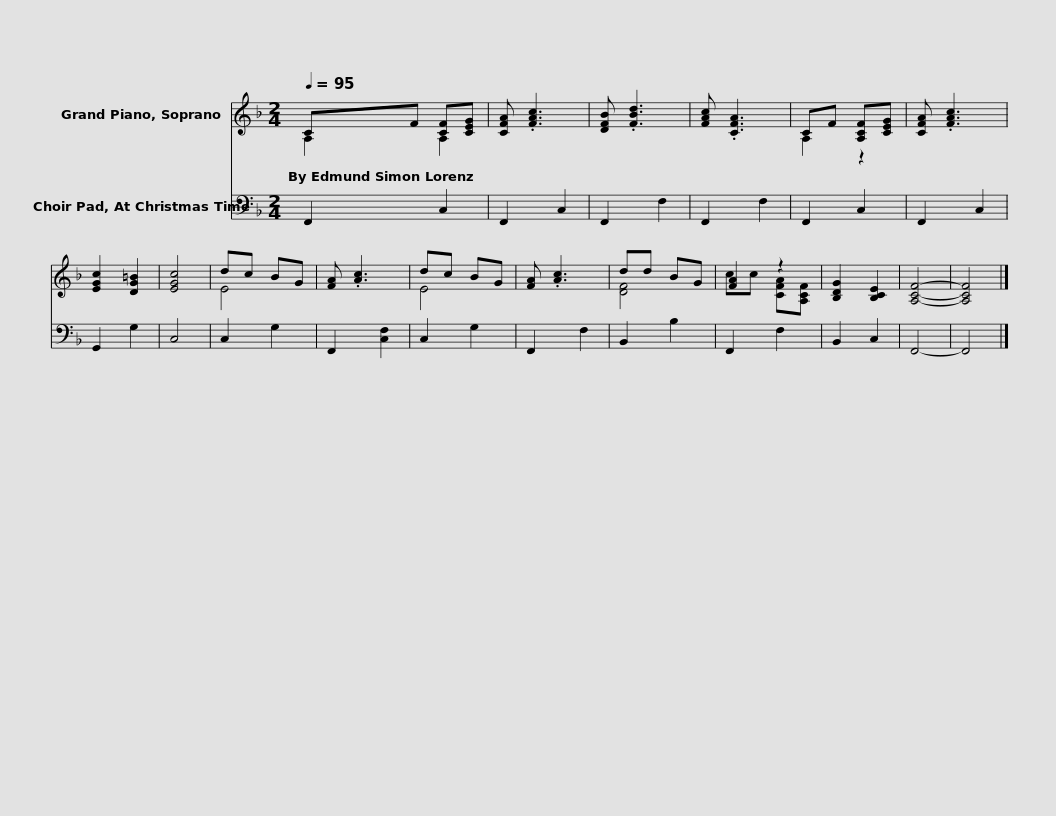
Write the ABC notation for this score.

X:1
%%score ( 1 2 ) 3
L:1/8
Q:1/4=95
M:2/4
I:linebreak $
K:F
V:1 treble
V:2 treble
V:3 bass
V:1
 CF [CF][CEG] | [CFA] .[FAc]3 | [DFB] .[FBd]3 | [FAc] .[CFA]3 | CF [A,CF][CEG] | %5
 [CFA] .[FAc]3 | [EGc]2 [DG=B]2 |$ [EGc]4 | dc BG | [FA] .[Ac]3 | %10
 dc BG | [FA] .[Ac]3 | dd BG | [FA]2 z2 | [B,DG]2 [B,CE]2 | %15
 [A,CF]4- | [A,CF]4 |] %17
V:2
 A,2 A,2 | x4 | x4 | x4 | A,2 z2 | %5
 x4 | x4 |$ x4 | E4 | x4 | %10
 E4 | x4 | [DF]4 | cc [CFA][A,CF] | x4 | %15
 x4 | x4 |] %17
V:3
 F,,2 C,2 | F,,2 C,2 | F,,2 F,2 | F,,2 F,2 | F,,2 C,2 | %5
 F,,2 C,2 | G,,2 G,2 |$ C,4 | C,2 G,2 | F,,2 [C,F,]2 | %10
 C,2 G,2 | F,,2 F,2 | B,,2 B,2 | F,,2 F,2 | B,,2 C,2 | %15
 F,,4- | F,,4 |] %17
